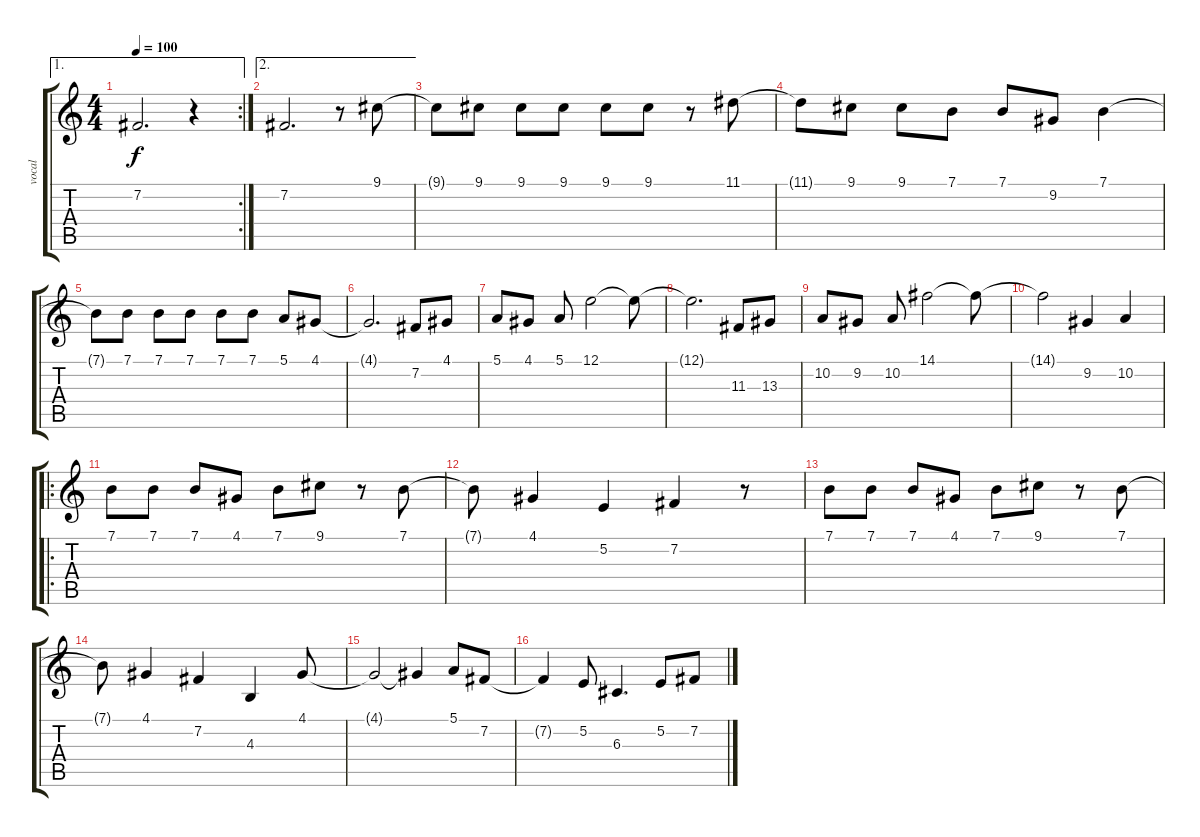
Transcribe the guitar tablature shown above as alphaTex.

\track ("vocal" "vocal") {instrument harmonica}
\staff {score tabs}
\tuning (E4 B3 G3 D3 A2 E2) {hide}
\ae 1
\rc 2
\ts (4 4)
\tempo 100
\clef g2
\ks c
7.2{t}.2{d dy f} r.4 |
\ae 2
7.2.2{d} r.8 9.1.8 |
9.1{t}.8 9.1.8 9.1.8 9.1.8 9.1.8 9.1.8 r.8 11.1.8 |
11.1{t}.8 9.1.8 9.1.8 7.1.8 7.1.8 9.2.8 7.1.4 |
7.1{t}.8 7.1.8 7.1.8 7.1.8 7.1.8 7.1.8 5.1.8 4.1.8 |
4.1{t}.2{d} 7.2.8 4.1.8 |
5.1.8 4.1.8 5.1.8 12.1.2{volume 4} 12.1{t}.8 |
12.1{t}.2{d} 11.3.8{volume 13} 13.3.8 |
10.2.8 9.2.8 10.2.8 14.1.2{volume 8} 14.1{t}.8 |
14.1{t}.2 9.2.4{volume 13} 10.2.4 |
\ro
7.1.8 7.1.8 7.1.8 4.1.8 7.1.8 9.1.8 r.8 7.1.8 |
7.1{t}.8 4.1.4 5.2.4 7.2.4 r.8 |
7.1.8 7.1.8 7.1.8 4.1.8 7.1.8 9.1.8 r.8 7.1.8 |
7.1{t}.8 4.1.4 7.2.4 4.3.4 4.1.8 |
4.1{t}.2 4.1{t}.4 5.1.8 7.2.8 |
7.2{t}.4 5.2.8 6.3.4{d} 5.2.8 7.2.8
